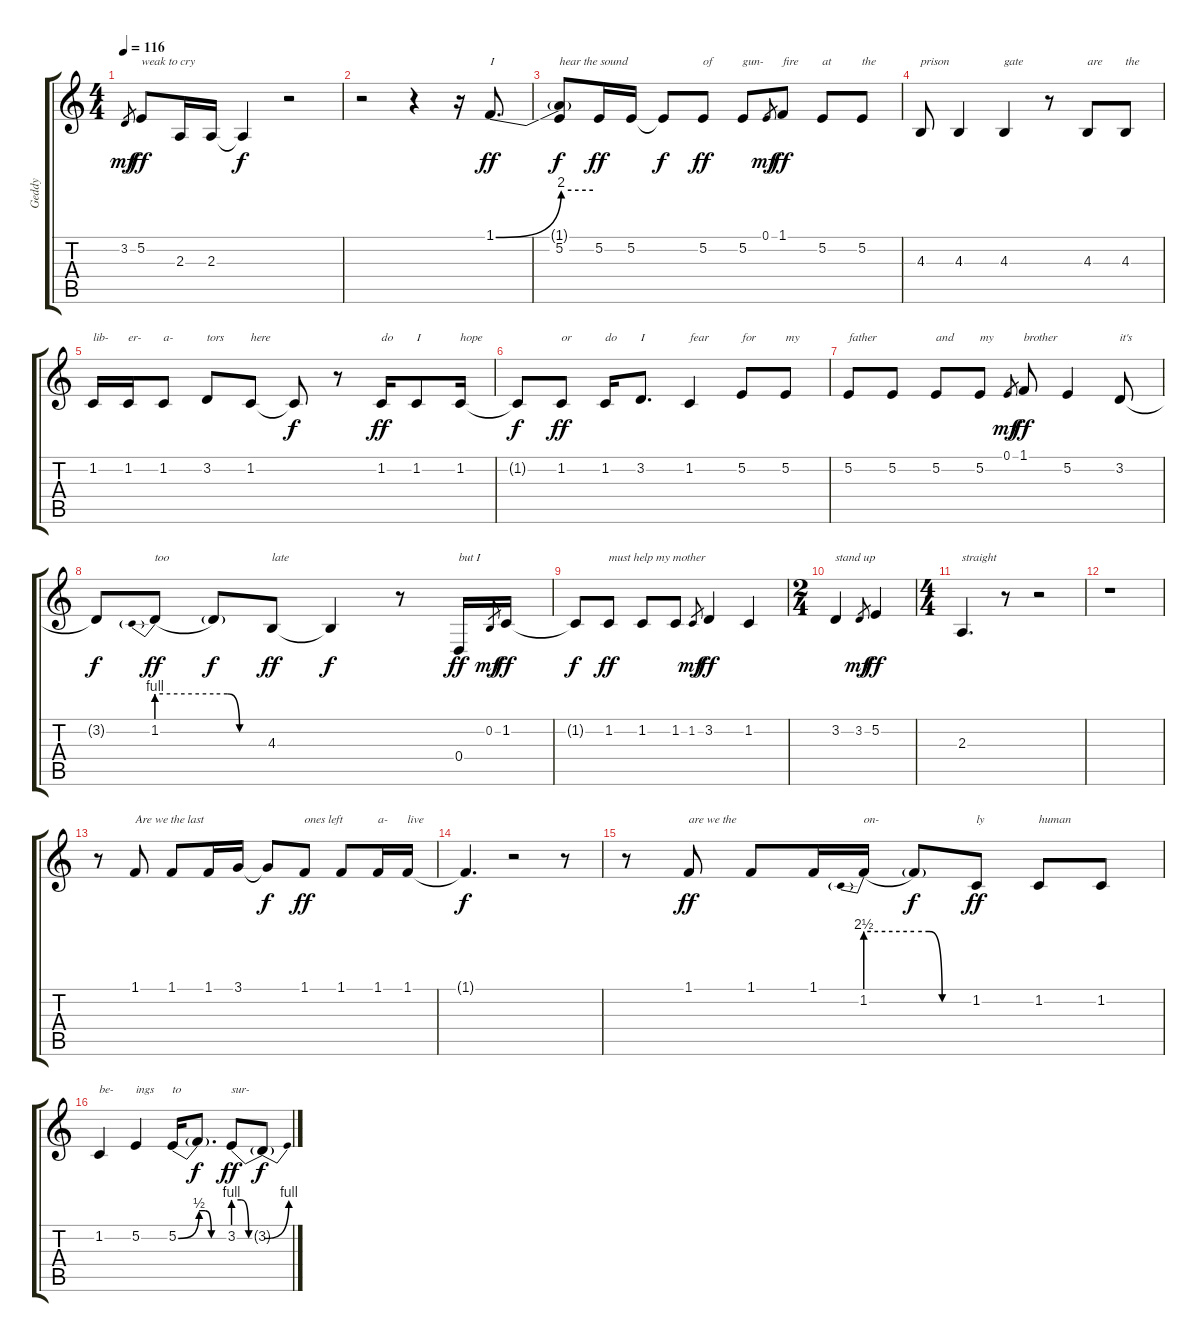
\track ("Geddy" "Geddy") {instrument lead6voice}
\staff {score tabs}
\tuning (E4 B3 G3 D3 A2 E2) {hide}
\ts (4 4)
\tempo 116
\clef g2
\ks c
3.2.8{gr dy mf} 5.2.8{txt "weak to cry" dy ff} 2.3.16 2.3.16 2.3{t}.4{dy f} r.2 |
r.2 r.4 r.16 1.1{be (bend 0 0 60 8)}.8{d txt "I" dy ff} |
(1.1{be (hold 0 8 60 8) t} 5.2).8{txt "hear the sound" dy f} 5.2.16{dy ff} 5.2.16 5.2{t}.8{dy f} 5.2.8{txt "of" dy ff} 5.2.8{txt "gun-"} 0.1.8{gr dy mf} 1.1.8{txt "fire" dy ff} 5.2.8{txt "at"} 5.2.8{txt "the"} |
4.3.8{txt "prison"} 4.3.4 4.3.4{txt "gate"} r.8 4.3.8{txt "are"} 4.3.8{txt "the"} |
1.2.16{txt "lib-"} 1.2.16{txt "er-"} 1.2.8{txt "a-"} 3.2.8{txt "tors"} 1.2.8{txt "here"} 1.2{t}.8{dy f} r.8 1.2.16{txt "do" dy ff} 1.2.8{txt "I"} 1.2.16{txt "hope"} |
1.2{t}.8{dy f} 1.2.8{txt "or" dy ff} 1.2.16{txt "do"} 3.2.8{d txt "I"} 1.2.4{txt "fear"} 5.2.8{txt "for"} 5.2.8{txt "my"} |
5.2.8{txt "father"} 5.2.8 5.2.8{txt "and"} 5.2.8{txt "my"} 0.1.8{gr dy mf} 1.1.8{txt "brother" dy ff} 5.2.4 3.2.8{txt "it's"} |
3.2{t}.8{dy f} 1.2{be (prebend 0 4 60 4)}.8{txt "too" dy ff} 1.2{be (custom 0 4 15 4 30 0 60 0) t}.8{dy f} 4.3.8{txt "late" dy ff} 4.3{t}.4{dy f} r.8 0.4.16{txt "but I" dy ff} 0.2.8{gr dy mf} 1.2.16{dy ff} |
1.2{t}.8{dy f} 1.2.8{txt "must help my mother" dy ff} 1.2.8 1.2.8 1.2.8{gr dy mf} 3.2.4{dy ff} 1.2.4 |
\ts (2 4)
3.2.4{txt "stand up"} 3.2.8{gr dy mf} 5.2.4{dy ff} |
\ts (4 4)
2.3.4{d txt "straight"} r.8 r.2 |
r.1 |
r.8 1.1.8{txt "Are we the last"} 1.1.8 1.1.16 3.1.16 3.1{t}.8{dy f} 1.1.8{txt "ones left" dy ff} 1.1.8 1.1.16{txt "a-"} 1.1.16{txt "live"} |
1.1{t}.4{d dy f} r.2 r.8 |
r.8 1.1.8{txt "are we the" dy ff} 1.1.8 1.1.16 1.2{be (prebend 0 10 60 10)}.16{txt "on-"} 1.2{be (custom 0 10 15 10 30 0 60 0) t}.8{dy f} 1.2.8{txt "ly" dy ff} 1.2.8{txt "human"} 1.2.8 |
1.2.4{txt "be-"} 5.2.4{txt "ings"} 5.2{be (bend 0 0 60 2)}.16{txt "to"} 5.2{be (custom 0 2 15 2 30 0 60 0) t}.8{d dy f} 3.2{be (custom 0 4 15 4 30 0 60 0)}.8{txt "sur-" dy ff} 3.2{be (bend 0 0 60 4) t}.8{dy f}
